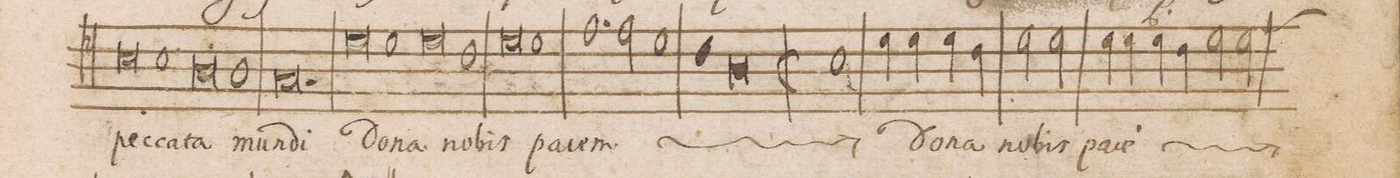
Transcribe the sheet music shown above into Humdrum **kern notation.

**kern	**text	**dynam
*I"ALTVS	*	*
*clefC4	*	*
*k[]	*	*
*met(C|)	*	*
*M3/1	*	*
0B	pec-	.
1B	-ca-	.
=35-	=35-	=35-
0A	-ta	.
1A	mun-	.
=36-	=36-	=36-
0.G	-di	.
=37-	=37-	=37-
0d	do-	.
1d	-na	.
=38-	=38-	=38-
0d	no-	.
1c	-bis	.
=39-	=39-	=39-
0d	pa-	.
1d	-cem	.
=40-	=40-	=40-
*	*ij	*
1.e	do-	.
2e\	-na	.
1d	no-	.
=41-	=41-	=41-
*col	*	*
1c	-bis	.
0A	pa-	.
*Xcol	*	*
=42-	=42-	=42-
*M2/1	*	*
*met(C|)	*	*
1B	-cem	.
*	*Xij	*
4d\	do-	.
4d\	-na	.
4d\	no-	.
4c\	-bis	.
=43-	=43-	=43-
2d\	pa-	.
2d\	-ce(m)	.
*	*ij	*
4d\	do-	.
4d\	-na	.
4d\	no-	p
4c\	-bis	.
=44-	=44-	=44-
2d\	pa-	.
2d\	-ce(m)	.
*custos:e	*	*
*-	*-	*-
